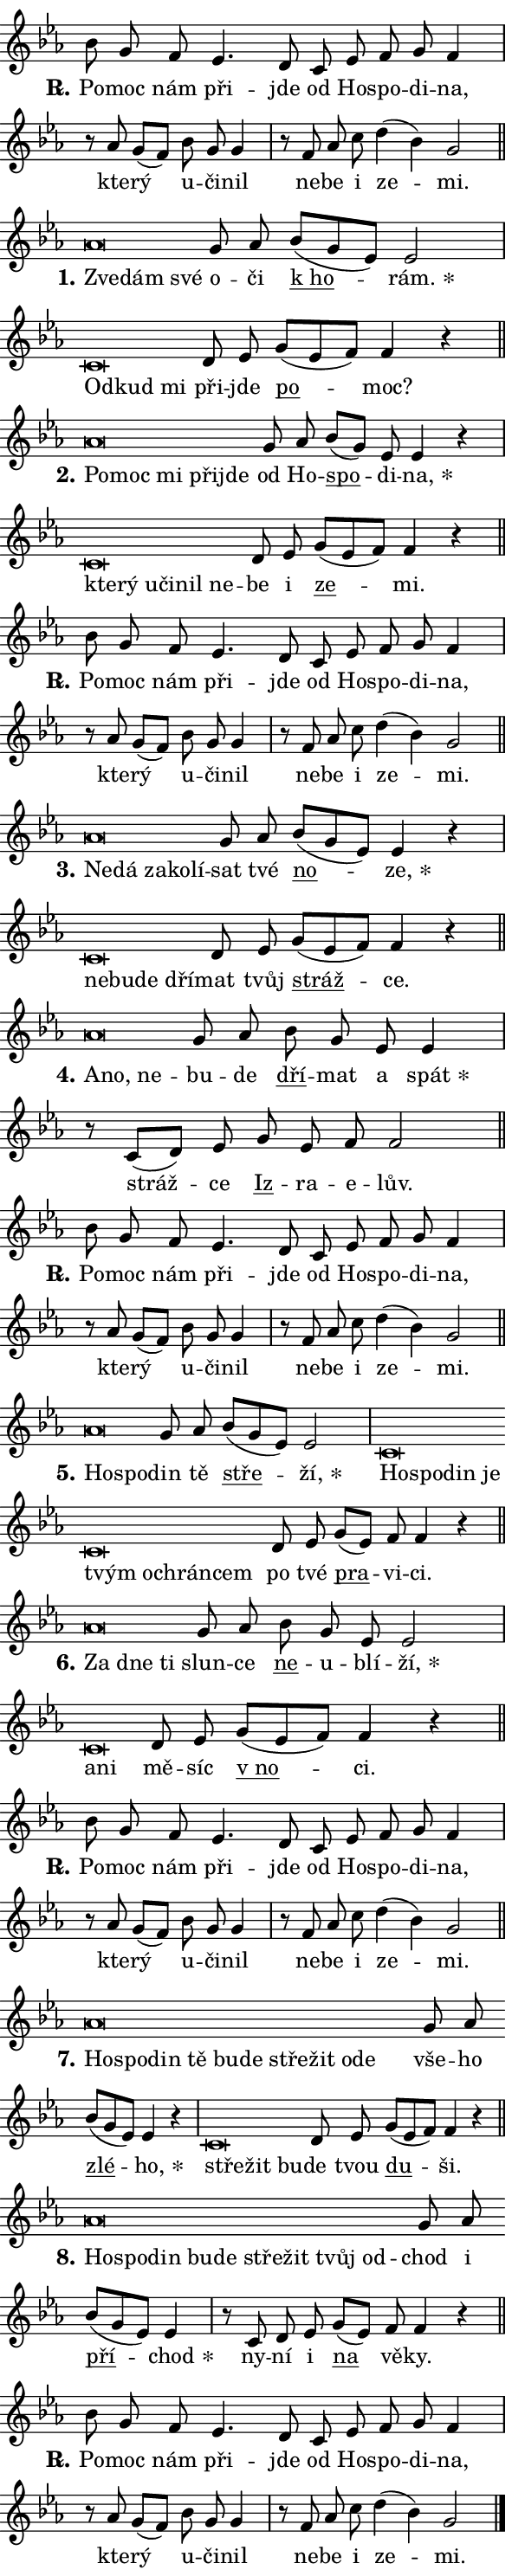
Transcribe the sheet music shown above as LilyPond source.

\version "2.24.0"
\header { tagline = "" }
\paper {
  indent = 0\cm
  top-margin = 0\cm
  right-margin = 0.13\cm % to fit lyric hyphens
  bottom-margin = 0\cm
  left-margin = 0\cm
  paper-width = 10\cm
  page-breaking = #ly:one-page-breaking
  system-system-spacing.basic-distance = #11
  score-system-spacing.basic-distance = #11
  ragged-last = ##f
}


%% Author: Thomas Morley
%% https://lists.gnu.org/archive/html/lilypond-user/2020-05/msg00002.html
#(define (line-position grob)
"Returns position of @var[grob} in current system:
   @code{'start}, if at first time-step
   @code{'end}, if at last time-step
   @code{'middle} otherwise
"
  (let* ((col (ly:item-get-column grob))
         (ln (ly:grob-object col 'left-neighbor))
         (rn (ly:grob-object col 'right-neighbor))
         (col-to-check-left (if (ly:grob? ln) ln col))
         (col-to-check-right (if (ly:grob? rn) rn col))
         (break-dir-left
           (and
             (ly:grob-property col-to-check-left 'non-musical #f)
             (ly:item-break-dir col-to-check-left)))
         (break-dir-right
           (and
             (ly:grob-property col-to-check-right 'non-musical #f)
             (ly:item-break-dir col-to-check-right))))
        (cond ((eqv? 1 break-dir-left) 'start)
              ((eqv? -1 break-dir-right) 'end)
              (else 'middle))))

#(define (tranparent-at-line-position vctor)
  (lambda (grob)
  "Relying on @code{line-position} select the relevant enry from @var{vctor}.
Used to determine transparency,"
    (case (line-position grob)
      ((end) (not (vector-ref vctor 0)))
      ((middle) (not (vector-ref vctor 1)))
      ((start) (not (vector-ref vctor 2))))))

noteHeadBreakVisibility =
#(define-music-function (break-visibility)(vector?)
"Makes @code{NoteHead}s transparent relying on @var{break-visibility}"
#{
  \override NoteHead.transparent =
    #(tranparent-at-line-position break-visibility)
#})

#(define delete-ledgers-for-transparent-note-heads
  (lambda (grob)
    "Reads whether a @code{NoteHead} is transparent.
If so this @code{NoteHead} is removed from @code{'note-heads} from
@var{grob}, which is supposed to be @code{LedgerLineSpanner}.
As a result ledgers are not printed for this @code{NoteHead}"
    (let* ((nhds-array (ly:grob-object grob 'note-heads))
           (nhds-list
             (if (ly:grob-array? nhds-array)
                 (ly:grob-array->list nhds-array)
                 '()))
           ;; Relies on the transparent-property being done before
           ;; Staff.LedgerLineSpanner.after-line-breaking is executed.
           ;; This is fragile ...
           (to-keep
             (remove
               (lambda (nhd)
                 (ly:grob-property nhd 'transparent #f))
               nhds-list)))
      ;; TODO find a better method to iterate over grob-arrays, similiar
      ;; to filter/remove etc for lists
      ;; For now rebuilt from scratch
      (set! (ly:grob-object grob 'note-heads)  '())
      (for-each
        (lambda (nhd)
          (ly:pointer-group-interface::add-grob grob 'note-heads nhd))
        to-keep))))

squashNotes = {
  \override NoteHead.X-extent = #'(-0.2 . 0.2)
  \override NoteHead.Y-extent = #'(-0.75 . 0)
  \override NoteHead.stencil =
    #(lambda (grob)
       (let ((pos (ly:grob-property grob 'staff-position)))
         (begin
           (if (< pos -7) (display "ERROR: Lower brevis then expected\n") (display ""))
           (if (<= pos -6) ly:text-interface::print ly:note-head::print))))
}
unSquashNotes = {
  \revert NoteHead.X-extent
  \revert NoteHead.Y-extent
  \revert NoteHead.stencil
}

hideNotes = \noteHeadBreakVisibility #begin-of-line-visible
unHideNotes = \noteHeadBreakVisibility #all-visible

% work-around for resetting accidentals
% https://lilypond.org/doc/v2.23/Documentation/notation/displaying-rhythms#unmetered-music
cadenzaMeasure = {
  \cadenzaOff
  \partial 1024 s1024
  \cadenzaOn
}

#(define-markup-command (accent layout props text) (markup?)
  "Underline accented syllable"
  (interpret-markup layout props
    #{\markup \override #'(offset . 4.3) \underline { #text }#}))

responsum = \markup \concat {
  "R" \hspace #-1.05 \path #0.1 #'((moveto 0 0.07) (lineto 0.9 0.8)) \hspace #0.05 "."
}

spaceSize = #0.6828661417322834 % exact space size for TeX Gyre Schola

\layout {
  \context {
    \Staff
    \remove "Time_signature_engraver"
    \override LedgerLineSpanner.after-line-breaking = #delete-ledgers-for-transparent-note-heads
  }
  \context {
    \Lyrics {
      \override LyricSpace.minimum-distance = \spaceSize
      \override LyricText.font-name = #"TeX Gyre Schola"
      \override LyricText.font-size = 1
      \override StanzaNumber.font-name = #"TeX Gyre Schola Bold"
      \override StanzaNumber.font-size = 1
    }
  }
  \context {
    \Score 
    \override NoteHead.text =
      #(lambda (grob) 
        (let ((pos (ly:grob-property grob 'staff-position)))
          #{\markup {
            \combine
              \halign #-0.55 \raise #(if (= pos -6) 0 0.5) \override #'(thickness . 2) \draw-line #'(3.2 . 0)
              \musicglyph "noteheads.sM1"
          }#}))
  }
}

% magnetic-lyrics.ily
%
%   written by
%     Jean Abou Samra <jean@abou-samra.fr>
%     Werner Lemberg <wl@gnu.org>
%
%   adapted by
%     Jiri Hon <jiri.hon@gmail.com>
%
% Version 2022-Apr-15

% https://www.mail-archive.com/lilypond-user@gnu.org/msg149350.html

#(define (Left_hyphen_pointer_engraver context)
   "Collect syllable-hyphen-syllable occurrences in lyrics and store
them in properties.  This engraver only looks to the left.  For
example, if the lyrics input is @code{foo -- bar}, it does the
following.

@itemize @bullet
@item
Set the @code{text} property of the @code{LyricHyphen} grob between
@q{foo} and @q{bar} to @code{foo}.

@item
Set the @code{left-hyphen} property of the @code{LyricText} grob with
text @q{foo} to the @code{LyricHyphen} grob between @q{foo} and
@q{bar}.
@end itemize

Use this auxiliary engraver in combination with the
@code{lyric-@/text::@/apply-@/magnetic-@/offset!} hook."
   (let ((hyphen #f)
         (text #f))
     (make-engraver
      (acknowledgers
       ((lyric-syllable-interface engraver grob source-engraver)
        (set! text grob)))
      (end-acknowledgers
       ((lyric-hyphen-interface engraver grob source-engraver)
        ;(when (not (grob::has-interface grob 'lyric-space-interface))
          (set! hyphen grob)));)
      ((stop-translation-timestep engraver)
       (when (and text hyphen)
         (ly:grob-set-object! text 'left-hyphen hyphen))
       (set! text #f)
       (set! hyphen #f)))))

#(define (lyric-text::apply-magnetic-offset! grob)
   "If the space between two syllables is less than the value in
property @code{LyricText@/.details@/.squash-threshold}, move the right
syllable to the left so that it gets concatenated with the left
syllable.

Use this function as a hook for
@code{LyricText@/.after-@/line-@/breaking} if the
@code{Left_@/hyphen_@/pointer_@/engraver} is active."
   (let ((hyphen (ly:grob-object grob 'left-hyphen #f)))
     (when hyphen
       (let ((left-text (ly:spanner-bound hyphen LEFT)))
         (when (grob::has-interface left-text 'lyric-syllable-interface)
           (let* ((common (ly:grob-common-refpoint grob left-text X))
                  (this-x-ext (ly:grob-extent grob common X))
                  (left-x-ext
                   (begin
                     ;; Trigger magnetism for left-text.
                     (ly:grob-property left-text 'after-line-breaking)
                     (ly:grob-extent left-text common X)))
                  ;; `delta` is the gap width between two syllables.
                  (delta (- (interval-start this-x-ext)
                            (interval-end left-x-ext)))
                  (details (ly:grob-property grob 'details))
                  (threshold (assoc-get 'squash-threshold details 0.2)))
             (when (< delta threshold)
               (let* (;; We have to manipulate the input text so that
                      ;; ligatures crossing syllable boundaries are not
                      ;; disabled.  For languages based on the Latin
                      ;; script this is essentially a beautification.
                      ;; However, for non-Western scripts it can be a
                      ;; necessity.
                      (lt (ly:grob-property left-text 'text))
                      (rt (ly:grob-property grob 'text))
                      (is-space (grob::has-interface hyphen 'lyric-space-interface))
                      (space (if is-space " " ""))
                      (extra-delta (if is-space spaceSize 0))
                      ;; Append new syllable.
                      (ltrt-space (if (and (string? lt) (string? rt))
                                (string-append lt space rt)
                                (make-concat-markup (list lt space rt))))
                      ;; Right-align `ltrt` to the right side.
                      (ltrt-space-markup (grob-interpret-markup
                               grob
                               (make-translate-markup
                                (cons (interval-length this-x-ext) 0)
                                (make-right-align-markup ltrt-space)))))
                 (begin
                   ;; Don't print `left-text`.
                   (ly:grob-set-property! left-text 'stencil #f)
                   ;; Set text and stencil (which holds all collected
                   ;; syllables so far) and shift it to the left.
                   (ly:grob-set-property! grob 'text ltrt-space)
                   (ly:grob-set-property! grob 'stencil ltrt-space-markup)
                   (ly:grob-translate-axis! grob (- (- delta extra-delta)) X))))))))))


#(define (lyric-hyphen::displace-bounds-first grob)
   ;; Make very sure this callback isn't triggered too early.
   (let ((left (ly:spanner-bound grob LEFT))
         (right (ly:spanner-bound grob RIGHT)))
     (ly:grob-property left 'after-line-breaking)
     (ly:grob-property right 'after-line-breaking)
     (ly:lyric-hyphen::print grob)))

squashThreshold = #0.4

\layout {
  \context {
    \Lyrics
    \consists #Left_hyphen_pointer_engraver
    \override LyricText.after-line-breaking =
      #lyric-text::apply-magnetic-offset!
    \override LyricHyphen.stencil = #lyric-hyphen::displace-bounds-first
    \override LyricText.details.squash-threshold = \squashThreshold
    \override LyricHyphen.minimum-distance = 0
    \override LyricHyphen.minimum-length = \squashThreshold
  }
}

squashText = \override LyricText.details.squash-threshold = 9999
unSquashText = \override LyricText.details.squash-threshold = \squashThreshold

leftText = \override LyricText.self-alignment-X = #LEFT
unLeftText = \revert LyricText.self-alignment-X

starOffset = #(lambda (grob) 
                (let ((x_offset (ly:self-alignment-interface::aligned-on-x-parent grob)))
                  (if (= x_offset 0) 0 (+ x_offset 1.2))))

star = #(define-music-function (syllable)(string?)
"Append star separator at the end of a syllable"
#{
  \once \override LyricText.X-offset = #starOffset
  \lyricmode { \markup {
    #syllable
    \override #'((font-name . "TeX Gyre Schola Bold")) \hspace #0.2 \lower #0.65 \larger "*"
  } }
#})

starAccent = #(define-music-function (syllable)(string?)
"Append star separator at the end of a syllable and make accent"
#{
  \once \override LyricText.X-offset = #starOffset
  \lyricmode { \markup {
    \accent #syllable
    \override #'((font-name . "TeX Gyre Schola Bold")) \hspace #0.2 \lower #0.65 \larger "*"
  } }
#})

breath = #(define-music-function (syllable)(string?)
"Append breathing indicator at the end of a syllable"
#{
  \lyricmode { \markup { #syllable "+" } }
#})

optionalBreath = #(define-music-function (syllable)(string?)
"Append optional breathing indicator at the end of a syllable"
#{
  \lyricmode { \markup { #syllable "(+)" } }
#})


\score {
    <<
        \new Voice = "melody" { \cadenzaOn \key es \major \relative { bes'8 g f es4. d8 \bar "" c es f g f4 \cadenzaMeasure \bar "|" r8 as g[( f)] \bar "" bes8 g g4 \cadenzaMeasure \bar "|" r8 f as c \bar "" d4( bes) g2 \cadenzaMeasure \bar "||" \break } }
        \new Lyrics \lyricsto "melody" { \lyricmode { \set stanza = \responsum
Po -- moc nám při -- jde od Ho -- spo -- di -- na, kte -- rý u -- či -- nil ne -- be i ze -- mi. } }
    >>
    \layout {}
}

\score {
    <<
        \new Voice = "melody" { \cadenzaOn \key es \major \relative { \squashNotes as'\breve*1/16 \hideNotes \breve*1/16 \breve*1/16 \bar "" \unHideNotes \unSquashNotes g8 as \bar "" bes[( g es)] es2 \cadenzaMeasure \bar "|" \squashNotes c\breve*1/16 \hideNotes \breve*1/16 \breve*1/16 \bar "" \unHideNotes \unSquashNotes d8 es \bar "" g[( es f)] f4 r \cadenzaMeasure \bar "||" \break } }
        \new Lyrics \lyricsto "melody" { \lyricmode { \set stanza = "1."
\leftText Zve -- \squashText dám své \unLeftText \unSquashText o -- či \markup \accent "k ho" -- \star rám. \leftText Od -- \squashText kud mi \unLeftText \unSquashText při -- jde \markup \accent po -- moc? } }
    >>
    \layout {}
}

\score {
    <<
        \new Voice = "melody" { \cadenzaOn \key es \major \relative { \squashNotes as'\breve*1/16 \hideNotes \breve*1/16 \bar "" \breve*1/16 \bar "" \breve*1/16 \breve*1/16 \bar "" \unHideNotes \unSquashNotes g8 as \bar "" bes[( g)] es es4 r \cadenzaMeasure \bar "|" \squashNotes c\breve*1/16 \hideNotes \breve*1/16 \bar "" \breve*1/16 \bar "" \breve*1/16 \bar "" \breve*1/16 \breve*1/16 \bar "" \unHideNotes \unSquashNotes d8 es \bar "" g[( es f)] f4 r \cadenzaMeasure \bar "||" \break } }
        \new Lyrics \lyricsto "melody" { \lyricmode { \set stanza = "2."
\leftText Po -- \squashText moc mi při -- jde \unLeftText \unSquashText od Ho -- \markup \accent spo -- di -- \star na, \leftText kte -- \squashText rý u -- či -- nil ne -- \unLeftText \unSquashText be i \markup \accent ze -- mi. } }
    >>
    \layout {}
}

\score {
    <<
        \new Voice = "melody" { \cadenzaOn \key es \major \relative { bes'8 g f es4. d8 \bar "" c es f g f4 \cadenzaMeasure \bar "|" r8 as g[( f)] \bar "" bes8 g g4 \cadenzaMeasure \bar "|" r8 f as c \bar "" d4( bes) g2 \cadenzaMeasure \bar "||" \break } }
        \new Lyrics \lyricsto "melody" { \lyricmode { \set stanza = \responsum
Po -- moc nám při -- jde od Ho -- spo -- di -- na, kte -- rý u -- či -- nil ne -- be i ze -- mi. } }
    >>
    \layout {}
}

\score {
    <<
        \new Voice = "melody" { \cadenzaOn \key es \major \relative { \squashNotes as'\breve*1/16 \hideNotes \breve*1/16 \bar "" \breve*1/16 \bar "" \breve*1/16 \breve*1/16 \bar "" \unHideNotes \unSquashNotes g8 as \bar "" bes[( g es)] es4 r \cadenzaMeasure \bar "|" \squashNotes c\breve*1/16 \hideNotes \breve*1/16 \bar "" \breve*1/16 \breve*1/16 \bar "" \unHideNotes \unSquashNotes d8 es \bar "" g[( es f)] f4 r \cadenzaMeasure \bar "||" \break } }
        \new Lyrics \lyricsto "melody" { \lyricmode { \set stanza = "3."
\leftText Ne -- \squashText dá za -- ko -- lí -- \unLeftText \unSquashText sat tvé \markup \accent no -- \star ze, \leftText ne -- \squashText bu -- de dří -- \unLeftText \unSquashText mat tvůj \markup \accent stráž -- ce. } }
    >>
    \layout {}
}

\score {
    <<
        \new Voice = "melody" { \cadenzaOn \key es \major \relative { \squashNotes as'\breve*1/16 \hideNotes \breve*1/16 \breve*1/16 \bar "" \unHideNotes \unSquashNotes g8 as \bar "" bes g es es4 \cadenzaMeasure \bar "|" r8 c8[( d8)] es \bar "" g es f f2 \cadenzaMeasure \bar "||" \break } }
        \new Lyrics \lyricsto "melody" { \lyricmode { \set stanza = "4."
\leftText A -- \squashText no, ne -- \unLeftText \unSquashText bu -- de \markup \accent dří -- mat a \star spát stráž -- ce \markup \accent Iz -- ra -- e -- lův. } }
    >>
    \layout {}
}

\score {
    <<
        \new Voice = "melody" { \cadenzaOn \key es \major \relative { bes'8 g f es4. d8 \bar "" c es f g f4 \cadenzaMeasure \bar "|" r8 as g[( f)] \bar "" bes8 g g4 \cadenzaMeasure \bar "|" r8 f as c \bar "" d4( bes) g2 \cadenzaMeasure \bar "||" \break } }
        \new Lyrics \lyricsto "melody" { \lyricmode { \set stanza = \responsum
Po -- moc nám při -- jde od Ho -- spo -- di -- na, kte -- rý u -- či -- nil ne -- be i ze -- mi. } }
    >>
    \layout {}
}

\score {
    <<
        \new Voice = "melody" { \cadenzaOn \key es \major \relative { \squashNotes as'\breve*1/16 \hideNotes \breve*1/16 \bar "" \unHideNotes \unSquashNotes g8 as \bar "" bes[( g es)] es2 \cadenzaMeasure \bar "|" \squashNotes c\breve*1/16 \hideNotes \breve*1/16 \bar "" \breve*1/16 \bar "" \breve*1/16 \bar "" \breve*1/16 \bar "" \breve*1/16 \bar "" \breve*1/16 \breve*1/16 \bar "" \unHideNotes \unSquashNotes d8 es \bar "" g[( es)] f f4 r \cadenzaMeasure \bar "||" \break } }
        \new Lyrics \lyricsto "melody" { \lyricmode { \set stanza = "5."
\leftText Ho -- \squashText spo -- \unLeftText \unSquashText din tě \markup \accent stře -- \star ží, \leftText Ho -- \squashText spo -- din je tvým o -- chrán -- cem \unLeftText \unSquashText po tvé \markup \accent pra -- vi -- ci. } }
    >>
    \layout {}
}

\score {
    <<
        \new Voice = "melody" { \cadenzaOn \key es \major \relative { \squashNotes as'\breve*1/16 \hideNotes \breve*1/16 \breve*1/16 \bar "" \unHideNotes \unSquashNotes g8 as \bar "" bes g es es2 \cadenzaMeasure \bar "|" \squashNotes c\breve*1/16 \hideNotes \breve*1/16 \bar "" \unHideNotes \unSquashNotes d8 es \bar "" g[( es f)] f4 r \cadenzaMeasure \bar "||" \break } }
        \new Lyrics \lyricsto "melody" { \lyricmode { \set stanza = "6."
\leftText Za \squashText dne ti \unLeftText \unSquashText slun -- ce \markup \accent ne -- u -- blí -- \star ží, \leftText a -- \squashText ni \unLeftText \unSquashText mě -- síc \markup \accent "v no" -- ci. } }
    >>
    \layout {}
}

\score {
    <<
        \new Voice = "melody" { \cadenzaOn \key es \major \relative { bes'8 g f es4. d8 \bar "" c es f g f4 \cadenzaMeasure \bar "|" r8 as g[( f)] \bar "" bes8 g g4 \cadenzaMeasure \bar "|" r8 f as c \bar "" d4( bes) g2 \cadenzaMeasure \bar "||" \break } }
        \new Lyrics \lyricsto "melody" { \lyricmode { \set stanza = \responsum
Po -- moc nám při -- jde od Ho -- spo -- di -- na, kte -- rý u -- či -- nil ne -- be i ze -- mi. } }
    >>
    \layout {}
}

\score {
    <<
        \new Voice = "melody" { \cadenzaOn \key es \major \relative { \squashNotes as'\breve*1/16 \hideNotes \breve*1/16 \bar "" \breve*1/16 \bar "" \breve*1/16 \bar "" \breve*1/16 \bar "" \breve*1/16 \bar "" \breve*1/16 \bar "" \breve*1/16 \bar "" \breve*1/16 \breve*1/16 \bar "" \unHideNotes \unSquashNotes g8 as \bar "" bes[( g es)] es4 r \cadenzaMeasure \bar "|" \squashNotes c\breve*1/16 \hideNotes \breve*1/16 \breve*1/16 \bar "" \unHideNotes \unSquashNotes d8 es \bar "" g[( es f)] f4 r \cadenzaMeasure \bar "||" \break } }
        \new Lyrics \lyricsto "melody" { \lyricmode { \set stanza = "7."
\leftText Ho -- \squashText spo -- din tě bu -- de stře -- žit o -- de \unLeftText \unSquashText vše -- ho \markup \accent zlé -- \star ho, \leftText stře -- \squashText žit bu -- \unLeftText \unSquashText de tvou \markup \accent du -- ši. } }
    >>
    \layout {}
}

\score {
    <<
        \new Voice = "melody" { \cadenzaOn \key es \major \relative { \squashNotes as'\breve*1/16 \hideNotes \breve*1/16 \bar "" \breve*1/16 \bar "" \breve*1/16 \bar "" \breve*1/16 \bar "" \breve*1/16 \bar "" \breve*1/16 \bar "" \breve*1/16 \breve*1/16 \bar "" \unHideNotes \unSquashNotes g8 as \bar "" bes[( g es)] es4 \cadenzaMeasure \bar "|" r8 c d8 es \bar "" g[( es)] f f4 r \cadenzaMeasure \bar "||" \break } }
        \new Lyrics \lyricsto "melody" { \lyricmode { \set stanza = "8."
\leftText Ho -- \squashText spo -- din bu -- de stře -- žit tvůj od -- \unLeftText \unSquashText chod i \markup \accent pří -- \star chod ny -- ní i \markup \accent na vě -- ky. } }
    >>
    \layout {}
}

\score {
    <<
        \new Voice = "melody" { \cadenzaOn \key es \major \relative { bes'8 g f es4. d8 \bar "" c es f g f4 \cadenzaMeasure \bar "|" r8 as g[( f)] \bar "" bes8 g g4 \cadenzaMeasure \bar "|" r8 f as c \bar "" d4( bes) g2 \cadenzaMeasure \bar "||" \break } \bar "|." }
        \new Lyrics \lyricsto "melody" { \lyricmode { \set stanza = \responsum
Po -- moc nám při -- jde od Ho -- spo -- di -- na, kte -- rý u -- či -- nil ne -- be i ze -- mi. } }
    >>
    \layout {}
}
